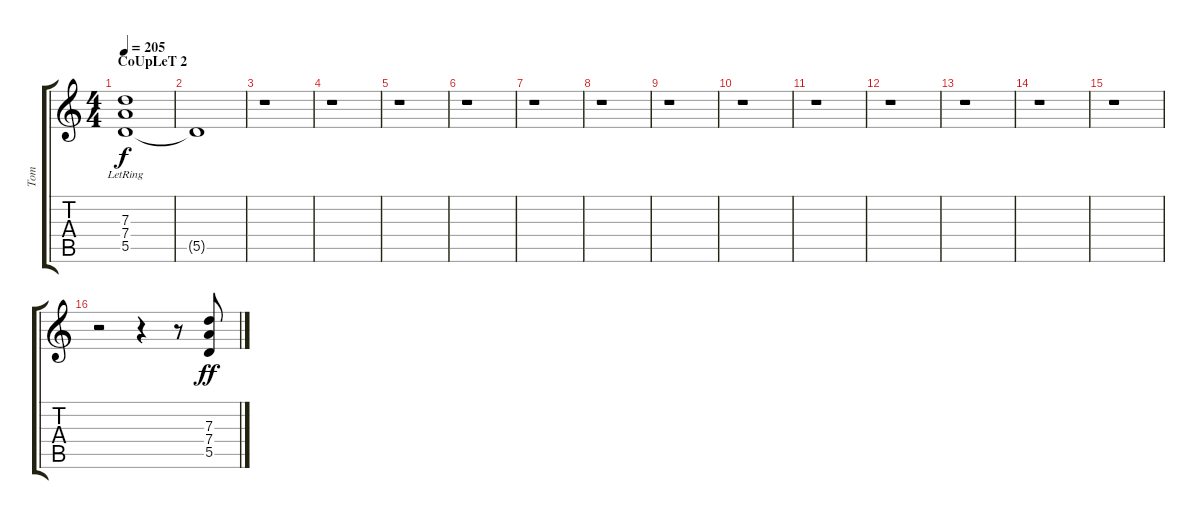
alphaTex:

\track ("Tom" "Tom") {instrument overdrivenguitar}
\staff {score tabs}
\tuning (E4 B3 G3 D3 A2 E2) {hide}
\ts (4 4)
\section ("" "CoUpLeT 2")
\tempo 205
\clef g2
\ks c
(7.3 7.4 5.5{lr}).1{dy f} |
5.5{t}.1 |
r.1 |
r.1 |
r.1 |
r.1 |
r.1 |
r.1 |
r.1 |
r.1 |
r.1 |
r.1 |
r.1 |
r.1 |
r.1 |
r.2 r.4 r.8 (7.3 7.4 5.5).8{dy ff volume 13 instrument acousticguitarsteel}
